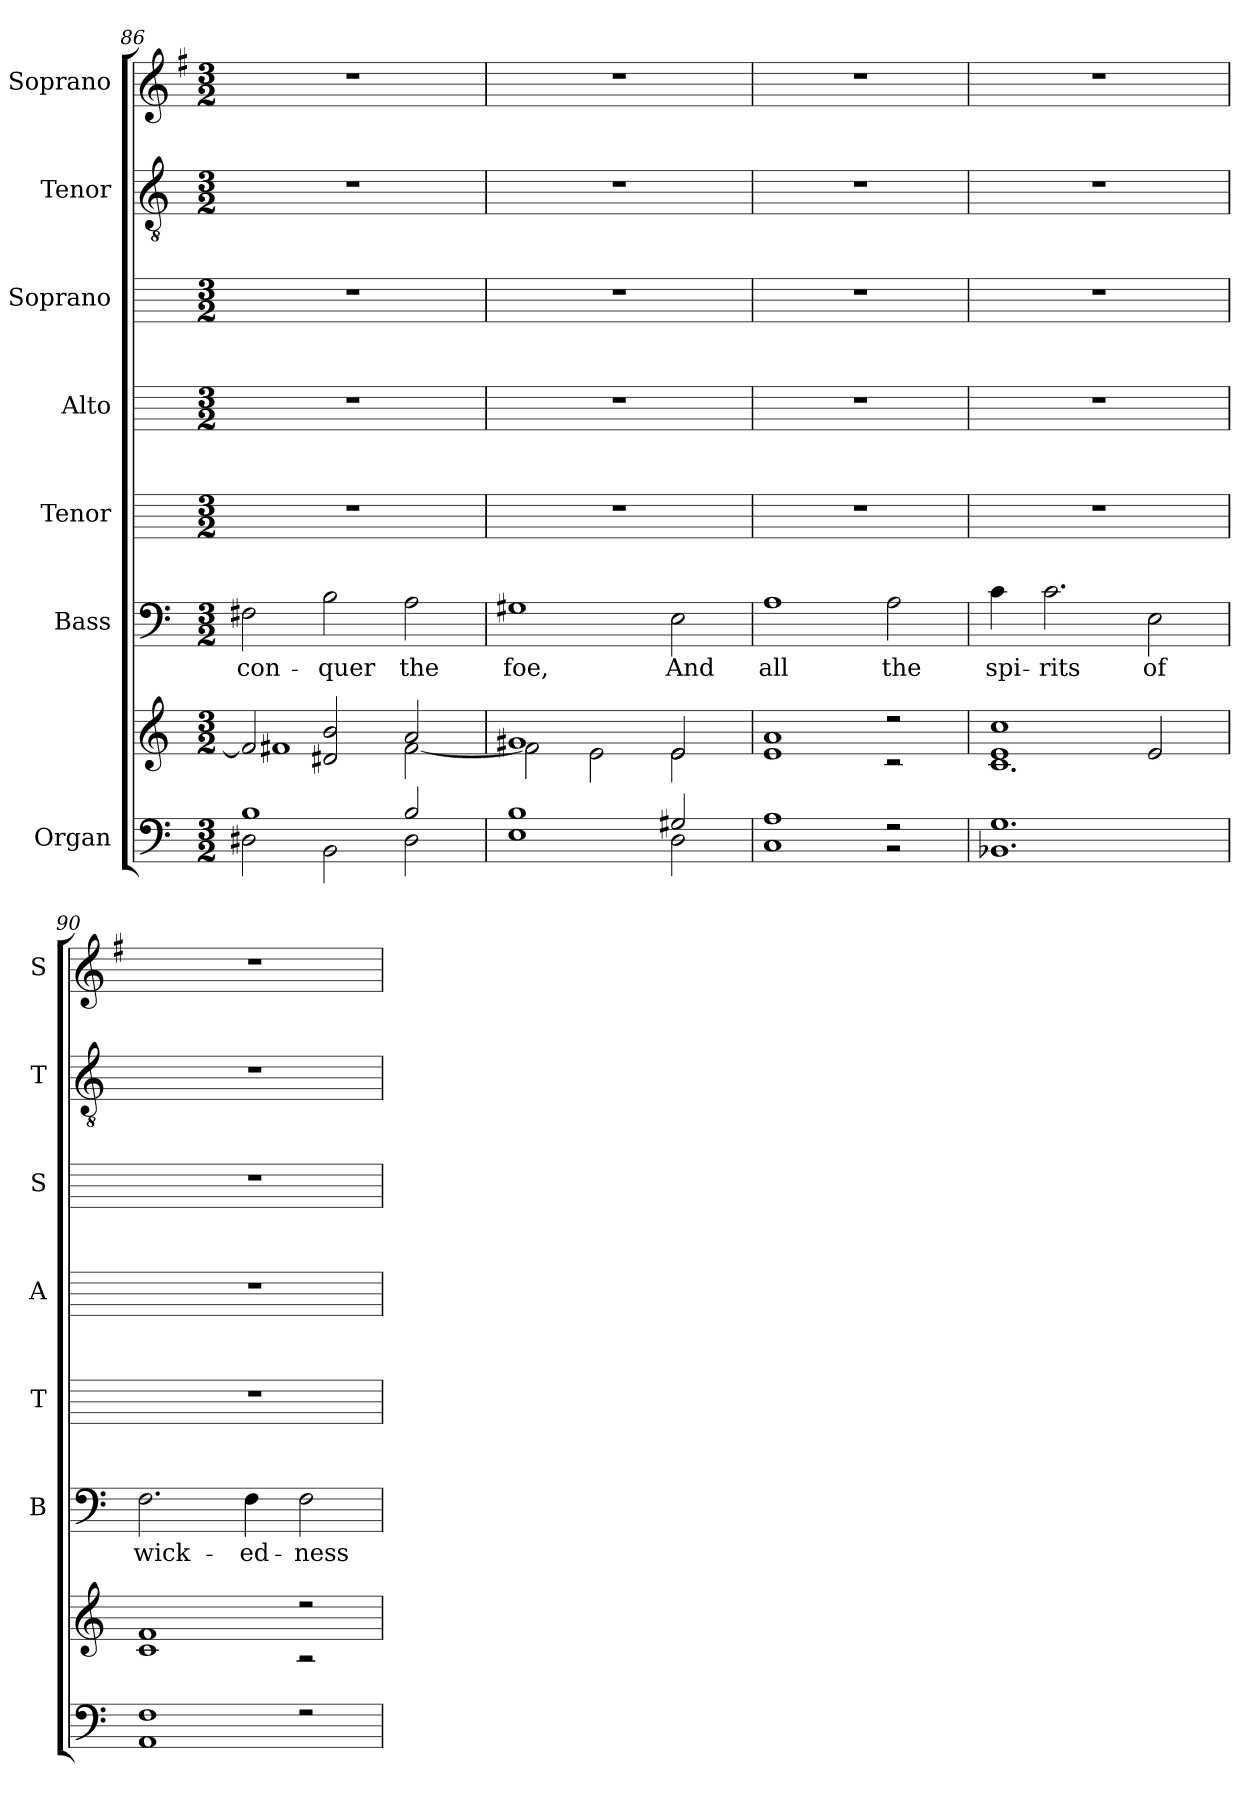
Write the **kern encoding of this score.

**kern	**kern	**kern	**text	**kern	**kern	**kern	**kern	**kern
*part7	*part7	*part6	*part6	*part5	*part4	*part3	*part2	*part1
*staff8	*staff7	*staff6	*staff6	*staff5	*staff4	*staff3	*staff2	*staff1
*I"Organ	*	*I"Bass	*	*I"Tenor	*I"Alto	*I"Soprano	*I"Tenor	*I"Soprano
*	*	*I'B	*	*I'T	*I'A	*I'S	*I'T	*I'S
*clefF4	*clefG2	*clefF4	*	*	*	*	*clefGv2	*clefG2
*k[]	*k[]	*k[]	*	*	*	*	*k[]	*k[f#]
*C:	*C:	*C:	*	*	*	*	*C:	*G:
*M3/2	*M3/2	*M3/2	*	*M3/2	*M3/2	*M3/2	*M3/2	*M3/2
=86	=86	=86	=86	=86	=86	=86	=86	=86
*^	*^	*	*	*	*	*	*	*
!	!	!	!	!	!LO:LY:b	!	!	!	!	!
1B/	2D#X\	2f#/]	1f#X\	2F#X	con-	1.r	1.r	1.r	1.r	1.r
!	!	!	!	!	!LO:LY:b	!	!	!	!	!
.	2BB\	2d#X/ 2b/	.	2B	-quer	.	.	.	.	.
!	!	!	!	!	!LO:LY:b	!	!	!	!	!
2B/	2D#\	2a/	[2f#\	2A	the	.	.	.	.	.
=87	=87	=87	=87	=87	=87	=87	=87	=87	=87	=87
!	!	!	!	!	!LO:LY:b	!	!	!	!	!
1B/	1E\	1g#X/	2f#\]	1G#X	foe,	1.r	1.r	1.r	1.r	1.r
.	.	.	2e\	.	.	.	.	.	.	.
!	!	!	!	!	!LO:LY:b	!	!	!	!	!
2G#X/	2D\	2e/	2e\	2E	And	.	.	.	.	.
=88	=88	=88	=88	=88	=88	=88	=88	=88	=88	=88
!	!	!	!	!	!LO:LY:b	!	!	!	!	!
1A/	1C\	1a/	1e\	1A	all	1.r	1.r	1.r	1.r	1.r
!	!	!	!	!	!LO:LY:b	!	!	!	!	!
2r	2r	2r	2r	2A	the	.	.	.	.	.
=89	=89	=89	=89	=89	=89	=89	=89	=89	=89	=89
!	!LO:N:vis=1	!	!	!	!LO:LY:b	!	!	!	!	!
1.BB-X/ 1.G/	1.ryy	1e/ 1cc/	1.c\	4c	spi-	1.r	1.r	1.r	1.r	1.r
!	!	!	!	!	!LO:LY:b	!	!	!	!	!
.	.	.	.	2.c	-rits	.	.	.	.	.
!	!	!	!	!	!LO:LY:b	!	!	!	!	!
.	.	2e/	.	2E	of	.	.	.	.	.
=90	=90	=90	=90	=90	=90	=90	=90	=90	=90	=90
!	!LO:N:vis=1	!	!	!	!LO:LY:b	!	!	!	!	!
1AA/ 1F/	1.ryy	1f/	1c\	2.F	wick-	1.r	1.r	1.r	1.r	1.r
!	!	!	!	!	!LO:LY:b	!	!	!	!	!
.	.	.	.	4F	-ed-	.	.	.	.	.
!	!	!	!	!	!LO:LY:b	!	!	!	!	!
2r	.	2r	2r	2F	-ness	.	.	.	.	.
*v	*v	*	*	*	*	*	*	*	*	*
*	*v	*v	*	*	*	*	*	*	*
=	=	=	=	=	=	=	=	=
*-	*-	*-	*-	*-	*-	*-	*-	*-
